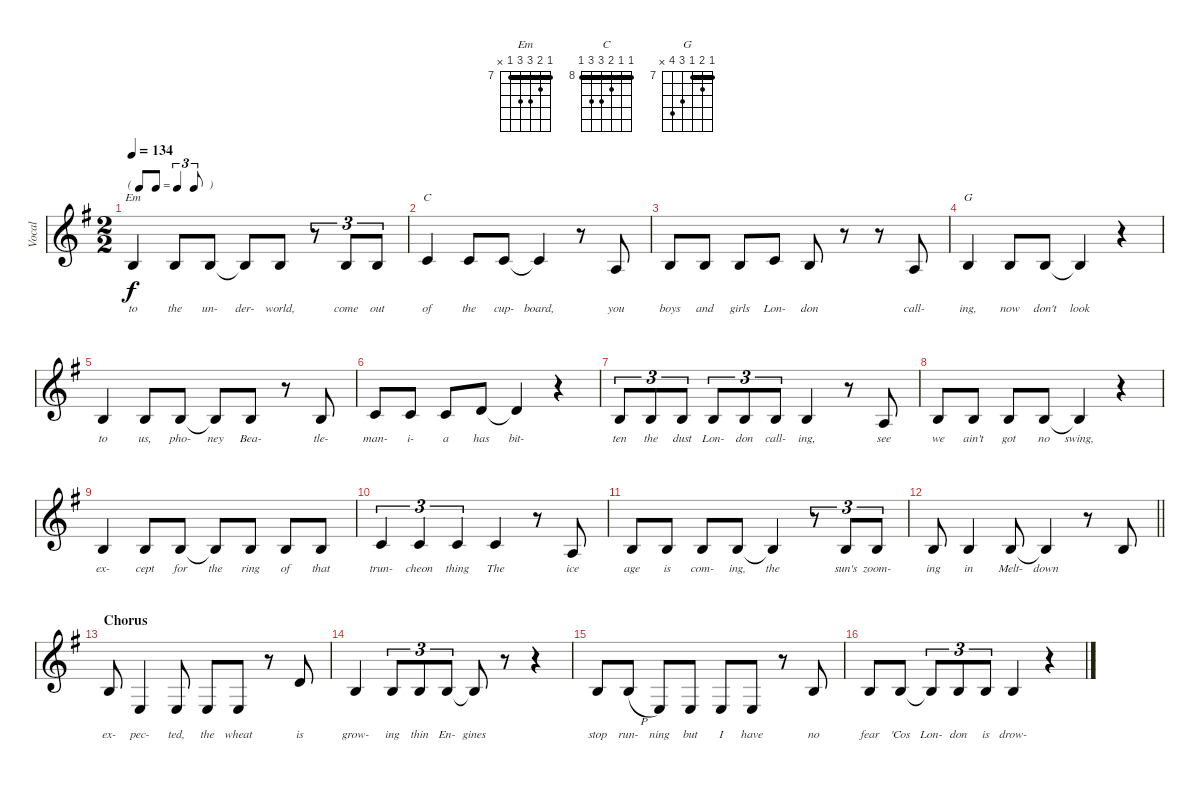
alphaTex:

\track ("Vocal" "Vocal") {instrument bassoon}
\staff {score}
\tuning (E4 B3 G3 D3 A2 E2) {hide}
\chord ("Em" 7 8 9 9 7 x) {firstfret 7 barre 7}
\chord ("C" 8 8 9 10 10 8) {firstfret 8 barre 8}
\chord ("G" 7 8 7 9 10 x) {firstfret 7 barre 7}
\ts (2 2)
\tf triplet8th
\tempo 134
\clef g2
\ks g
0.2.4{ch "Em" lyrics (0 "to") lyrics (1 "") lyrics (2 "") lyrics (3 "") lyrics (4 "") dy f} 0.2.8{lyrics (0 "the") lyrics (1 "") lyrics (2 "") lyrics (3 "") lyrics (4 "")} 0.2.8{lyrics (0 "un-") lyrics (1 "") lyrics (2 "") lyrics (3 "") lyrics (4 "")} 0.2{t}.8{lyrics (0 "der-") lyrics (1 "") lyrics (2 "") lyrics (3 "") lyrics (4 "")} 0.2.8{lyrics (0 "world,") lyrics (1 "") lyrics (2 "") lyrics (3 "") lyrics (4 "")} r.8{tu (3 2)} 0.2.8{tu (3 2) lyrics (0 "come") lyrics (1 "") lyrics (2 "") lyrics (3 "") lyrics (4 "")} 0.2.8{tu (3 2) lyrics (0 "out") lyrics (1 "") lyrics (2 "") lyrics (3 "") lyrics (4 "")} |
1.2.4{ch "C" lyrics (0 "of") lyrics (1 "") lyrics (2 "") lyrics (3 "") lyrics (4 "")} 1.2.8{lyrics (0 "the") lyrics (1 "") lyrics (2 "") lyrics (3 "") lyrics (4 "")} 1.2.8{lyrics (0 "cup-") lyrics (1 "") lyrics (2 "") lyrics (3 "") lyrics (4 "")} 1.2{t}.4{lyrics (0 "board,") lyrics (1 "") lyrics (2 "") lyrics (3 "") lyrics (4 "")} r.8 2.3.8{lyrics (0 "you") lyrics (1 "") lyrics (2 "") lyrics (3 "") lyrics (4 "")} |
0.2.8{lyrics (0 "boys") lyrics (1 "") lyrics (2 "") lyrics (3 "") lyrics (4 "")} 0.2.8{lyrics (0 "and") lyrics (1 "") lyrics (2 "") lyrics (3 "") lyrics (4 "")} 0.2.8{lyrics (0 "girls") lyrics (1 "") lyrics (2 "") lyrics (3 "") lyrics (4 "")} 1.2.8{lyrics (0 "Lon-") lyrics (1 "") lyrics (2 "") lyrics (3 "") lyrics (4 "")} 0.2.8{lyrics (0 "don") lyrics (1 "") lyrics (2 "") lyrics (3 "") lyrics (4 "")} r.8 r.8 2.3.8{lyrics (0 "call-") lyrics (1 "") lyrics (2 "") lyrics (3 "") lyrics (4 "")} |
0.2.4{ch "G" lyrics (0 "ing,") lyrics (1 "") lyrics (2 "") lyrics (3 "") lyrics (4 "")} 0.2.8{lyrics (0 "now") lyrics (1 "") lyrics (2 "") lyrics (3 "") lyrics (4 "")} 0.2.8{lyrics (0 "don't") lyrics (1 "") lyrics (2 "") lyrics (3 "") lyrics (4 "")} 0.2{t}.4{lyrics (0 "look") lyrics (1 "") lyrics (2 "") lyrics (3 "") lyrics (4 "")} r.4 |
0.2.4{lyrics (0 "to") lyrics (1 "") lyrics (2 "") lyrics (3 "") lyrics (4 "")} 0.2.8{lyrics (0 "us,") lyrics (1 "") lyrics (2 "") lyrics (3 "") lyrics (4 "")} 0.2.8{lyrics (0 "pho-") lyrics (1 "") lyrics (2 "") lyrics (3 "") lyrics (4 "")} 0.2{t}.8{lyrics (0 "ney") lyrics (1 "") lyrics (2 "") lyrics (3 "") lyrics (4 "")} 0.2.8{lyrics (0 "Bea-") lyrics (1 "") lyrics (2 "") lyrics (3 "") lyrics (4 "")} r.8 0.2.8{lyrics (0 "tle-") lyrics (1 "") lyrics (2 "") lyrics (3 "") lyrics (4 "")} |
1.2.8{lyrics (0 "man-") lyrics (1 "") lyrics (2 "") lyrics (3 "") lyrics (4 "")} 1.2.8{lyrics (0 "i-") lyrics (1 "") lyrics (2 "") lyrics (3 "") lyrics (4 "")} 1.2.8{lyrics (0 "a") lyrics (1 "") lyrics (2 "") lyrics (3 "") lyrics (4 "")} 3.2.8{lyrics (0 "has") lyrics (1 "") lyrics (2 "") lyrics (3 "") lyrics (4 "")} 3.2{t}.4{lyrics (0 "bit-") lyrics (1 "") lyrics (2 "") lyrics (3 "") lyrics (4 "")} r.4 |
0.2.8{tu (3 2) lyrics (0 "ten") lyrics (1 "") lyrics (2 "") lyrics (3 "") lyrics (4 "")} 0.2.8{tu (3 2) lyrics (0 "the") lyrics (1 "") lyrics (2 "") lyrics (3 "") lyrics (4 "")} 0.2.8{tu (3 2) lyrics (0 "dust") lyrics (1 "") lyrics (2 "") lyrics (3 "") lyrics (4 "") beam split} 0.2.8{tu (3 2) lyrics (0 "Lon-") lyrics (1 "") lyrics (2 "") lyrics (3 "") lyrics (4 "")} 0.2.8{tu (3 2) lyrics (0 "don") lyrics (1 "") lyrics (2 "") lyrics (3 "") lyrics (4 "")} 0.2.8{tu (3 2) lyrics (0 "call-") lyrics (1 "") lyrics (2 "") lyrics (3 "") lyrics (4 "")} 0.2.4{lyrics (0 "ing,") lyrics (1 "") lyrics (2 "") lyrics (3 "") lyrics (4 "")} r.8 2.3.8{lyrics (0 "see") lyrics (1 "") lyrics (2 "") lyrics (3 "") lyrics (4 "")} |
0.2.8{lyrics (0 "we") lyrics (1 "") lyrics (2 "") lyrics (3 "") lyrics (4 "")} 0.2.8{lyrics (0 "ain't") lyrics (1 "") lyrics (2 "") lyrics (3 "") lyrics (4 "")} 0.2.8{lyrics (0 "got") lyrics (1 "") lyrics (2 "") lyrics (3 "") lyrics (4 "")} 0.2.8{lyrics (0 "no") lyrics (1 "") lyrics (2 "") lyrics (3 "") lyrics (4 "")} 0.2{t}.4{lyrics (0 "swing,") lyrics (1 "") lyrics (2 "") lyrics (3 "") lyrics (4 "")} r.4 |
0.2.4{lyrics (0 "ex-") lyrics (1 "") lyrics (2 "") lyrics (3 "") lyrics (4 "")} 0.2.8{lyrics (0 "cept") lyrics (1 "") lyrics (2 "") lyrics (3 "") lyrics (4 "")} 0.2.8{lyrics (0 "for") lyrics (1 "") lyrics (2 "") lyrics (3 "") lyrics (4 "")} 0.2{t}.8{lyrics (0 "the") lyrics (1 "") lyrics (2 "") lyrics (3 "") lyrics (4 "")} 0.2.8{lyrics (0 "ring") lyrics (1 "") lyrics (2 "") lyrics (3 "") lyrics (4 "")} 0.2.8{lyrics (0 "of") lyrics (1 "") lyrics (2 "") lyrics (3 "") lyrics (4 "")} 0.2.8{lyrics (0 "that") lyrics (1 "") lyrics (2 "") lyrics (3 "") lyrics (4 "")} |
1.2.4{tu (3 2) lyrics (0 "trun-") lyrics (1 "") lyrics (2 "") lyrics (3 "") lyrics (4 "")} 1.2.4{tu (3 2) lyrics (0 "cheon") lyrics (1 "") lyrics (2 "") lyrics (3 "") lyrics (4 "")} 1.2.4{tu (3 2) lyrics (0 "thing") lyrics (1 "") lyrics (2 "") lyrics (3 "") lyrics (4 "")} 1.2.4{lyrics (0 "The") lyrics (1 "") lyrics (2 "") lyrics (3 "") lyrics (4 "")} r.8 2.3.8{lyrics (0 "ice") lyrics (1 "") lyrics (2 "") lyrics (3 "") lyrics (4 "")} |
0.2.8{lyrics (0 "age") lyrics (1 "") lyrics (2 "") lyrics (3 "") lyrics (4 "")} 0.2.8{lyrics (0 "is") lyrics (1 "") lyrics (2 "") lyrics (3 "") lyrics (4 "")} 0.2.8{lyrics (0 "com-") lyrics (1 "") lyrics (2 "") lyrics (3 "") lyrics (4 "")} 0.2.8{lyrics (0 "ing,") lyrics (1 "") lyrics (2 "") lyrics (3 "") lyrics (4 "")} 0.2{t}.4{lyrics (0 "the") lyrics (1 "") lyrics (2 "") lyrics (3 "") lyrics (4 "")} r.8{tu (3 2)} 0.2.8{tu (3 2) lyrics (0 "sun's") lyrics (1 "") lyrics (2 "") lyrics (3 "") lyrics (4 "")} 0.2.8{tu (3 2) lyrics (0 "zoom-") lyrics (1 "") lyrics (2 "") lyrics (3 "") lyrics (4 "")} |
\barLineRight lightlight
0.2.8{lyrics (0 "ing") lyrics (1 "") lyrics (2 "") lyrics (3 "") lyrics (4 "")} 0.2.4{lyrics (0 "in") lyrics (1 "") lyrics (2 "") lyrics (3 "") lyrics (4 "")} 0.2.8{lyrics (0 "Melt-") lyrics (1 "") lyrics (2 "") lyrics (3 "") lyrics (4 "")} 0.2{t}.4{lyrics (0 "down") lyrics (1 "") lyrics (2 "") lyrics (3 "") lyrics (4 "")} r.8 0.2.8{lyrics (0 "") lyrics (1 "") lyrics (2 "") lyrics (3 "") lyrics (4 "")} |
\section ("" "Chorus")
0.2.8{lyrics (0 "ex-") lyrics (1 "") lyrics (2 "") lyrics (3 "") lyrics (4 "")} 2.4.4{lyrics (0 "pec-") lyrics (1 "") lyrics (2 "") lyrics (3 "") lyrics (4 "")} 2.4.8{lyrics (0 "ted,") lyrics (1 "") lyrics (2 "") lyrics (3 "") lyrics (4 "")} 2.4.8{lyrics (0 "the") lyrics (1 "") lyrics (2 "") lyrics (3 "") lyrics (4 "")} 2.4.8{lyrics (0 "wheat") lyrics (1 "") lyrics (2 "") lyrics (3 "") lyrics (4 "")} r.8 3.2.8{lyrics (0 "is") lyrics (1 "") lyrics (2 "") lyrics (3 "") lyrics (4 "")} |
0.2.4{lyrics (0 "grow-") lyrics (1 "") lyrics (2 "") lyrics (3 "") lyrics (4 "")} 0.2.8{tu (3 2) lyrics (0 "ing") lyrics (1 "") lyrics (2 "") lyrics (3 "") lyrics (4 "")} 0.2.8{tu (3 2) lyrics (0 "thin") lyrics (1 "") lyrics (2 "") lyrics (3 "") lyrics (4 "")} 0.2.8{tu (3 2) lyrics (0 "En-") lyrics (1 "") lyrics (2 "") lyrics (3 "") lyrics (4 "")} 0.2{t}.8{lyrics (0 "gines") lyrics (1 "") lyrics (2 "") lyrics (3 "") lyrics (4 "")} r.8 r.4 |
0.2.8{lyrics (0 "stop") lyrics (1 "") lyrics (2 "") lyrics (3 "") lyrics (4 "")} 9.4{h}.8{lyrics (0 "run-") lyrics (1 "") lyrics (2 "") lyrics (3 "") lyrics (4 "")} 2.4.8{lyrics (0 "ning") lyrics (1 "") lyrics (2 "") lyrics (3 "") lyrics (4 "")} 2.4.8{lyrics (0 "but") lyrics (1 "") lyrics (2 "") lyrics (3 "") lyrics (4 "")} 2.4.8{lyrics (0 "I") lyrics (1 "") lyrics (2 "") lyrics (3 "") lyrics (4 "")} 2.4.8{lyrics (0 "have") lyrics (1 "") lyrics (2 "") lyrics (3 "") lyrics (4 "")} r.8 0.2.8{lyrics (0 "no") lyrics (1 "") lyrics (2 "") lyrics (3 "") lyrics (4 "")} |
0.2.8{lyrics (0 "fear") lyrics (1 "") lyrics (2 "") lyrics (3 "") lyrics (4 "")} 0.2.8{lyrics (0 "'Cos") lyrics (1 "") lyrics (2 "") lyrics (3 "") lyrics (4 "") beam split} 0.2{t}.8{tu (3 2) lyrics (0 "Lon-") lyrics (1 "") lyrics (2 "") lyrics (3 "") lyrics (4 "")} 0.2.8{tu (3 2) lyrics (0 "don") lyrics (1 "") lyrics (2 "") lyrics (3 "") lyrics (4 "")} 0.2.8{tu (3 2) lyrics (0 "is") lyrics (1 "") lyrics (2 "") lyrics (3 "") lyrics (4 "")} 0.2.4{lyrics (0 "drow-") lyrics (1 "") lyrics (2 "") lyrics (3 "") lyrics (4 "")} r.4
